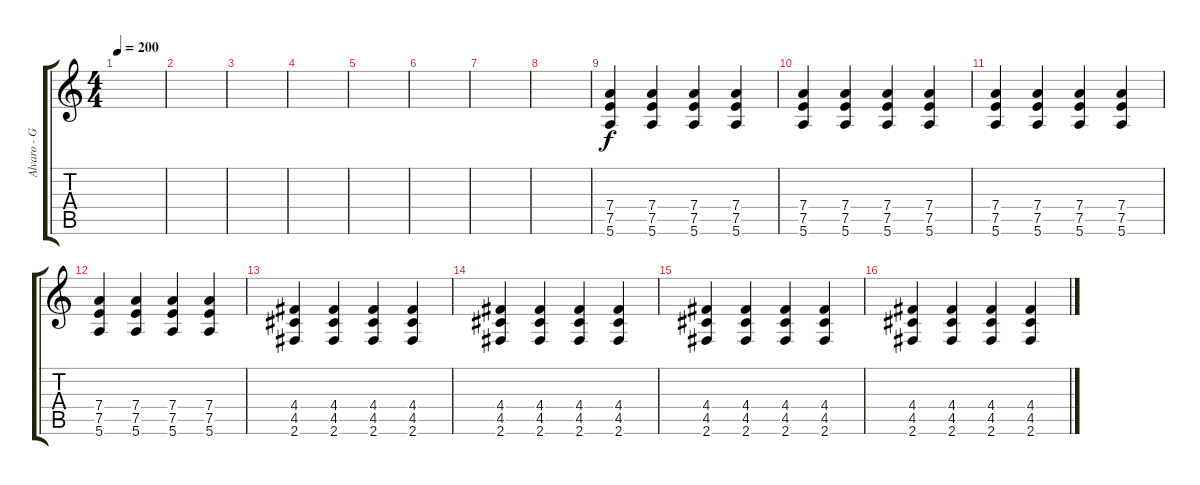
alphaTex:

\track ("Alvaro - Guitarra" "Alvaro - G") {instrument overdrivenguitar}
\staff {score tabs}
\tuning (E4 B3 G3 D3 A2 E2) {hide}
\ts (4 4)
\tempo 200
\clef g2
\ks c
|
|
|
|
|
|
|
|
(7.4 7.5 5.6).4 (7.4 7.5 5.6).4 (7.4 7.5 5.6).4 (7.4 7.5 5.6).4 |
(7.4 7.5 5.6).4 (7.4 7.5 5.6).4 (7.4 7.5 5.6).4 (7.4 7.5 5.6).4 |
(7.4 7.5 5.6).4 (7.4 7.5 5.6).4 (7.4 7.5 5.6).4 (7.4 7.5 5.6).4 |
(7.4 7.5 5.6).4 (7.4 7.5 5.6).4 (7.4 7.5 5.6).4 (7.4 7.5 5.6).4 |
(4.4 4.5 2.6).4 (4.4 4.5 2.6).4 (4.4 4.5 2.6).4 (4.4 4.5 2.6).4 |
(4.4 4.5 2.6).4 (4.4 4.5 2.6).4 (4.4 4.5 2.6).4 (4.4 4.5 2.6).4 |
(4.4 4.5 2.6).4 (4.4 4.5 2.6).4 (4.4 4.5 2.6).4 (4.4 4.5 2.6).4 |
(4.4 4.5 2.6).4 (4.4 4.5 2.6).4 (4.4 4.5 2.6).4 (4.4 4.5 2.6).4
